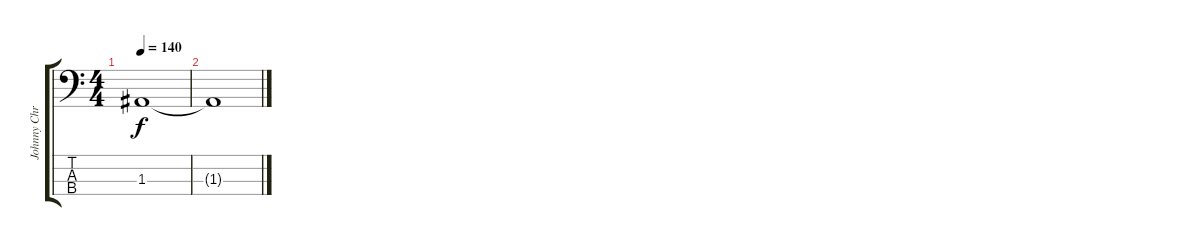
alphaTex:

\track ("Johnny Christ" "Johnny Chr") {instrument electricbassfinger}
\staff {score tabs}
\tuning (G2 D2 A1 E1) {hide}
\ts (4 4)
\tempo 140
\clef f4
\ks c
1.3{t}.1{dy f} |
1.3{t}.1
